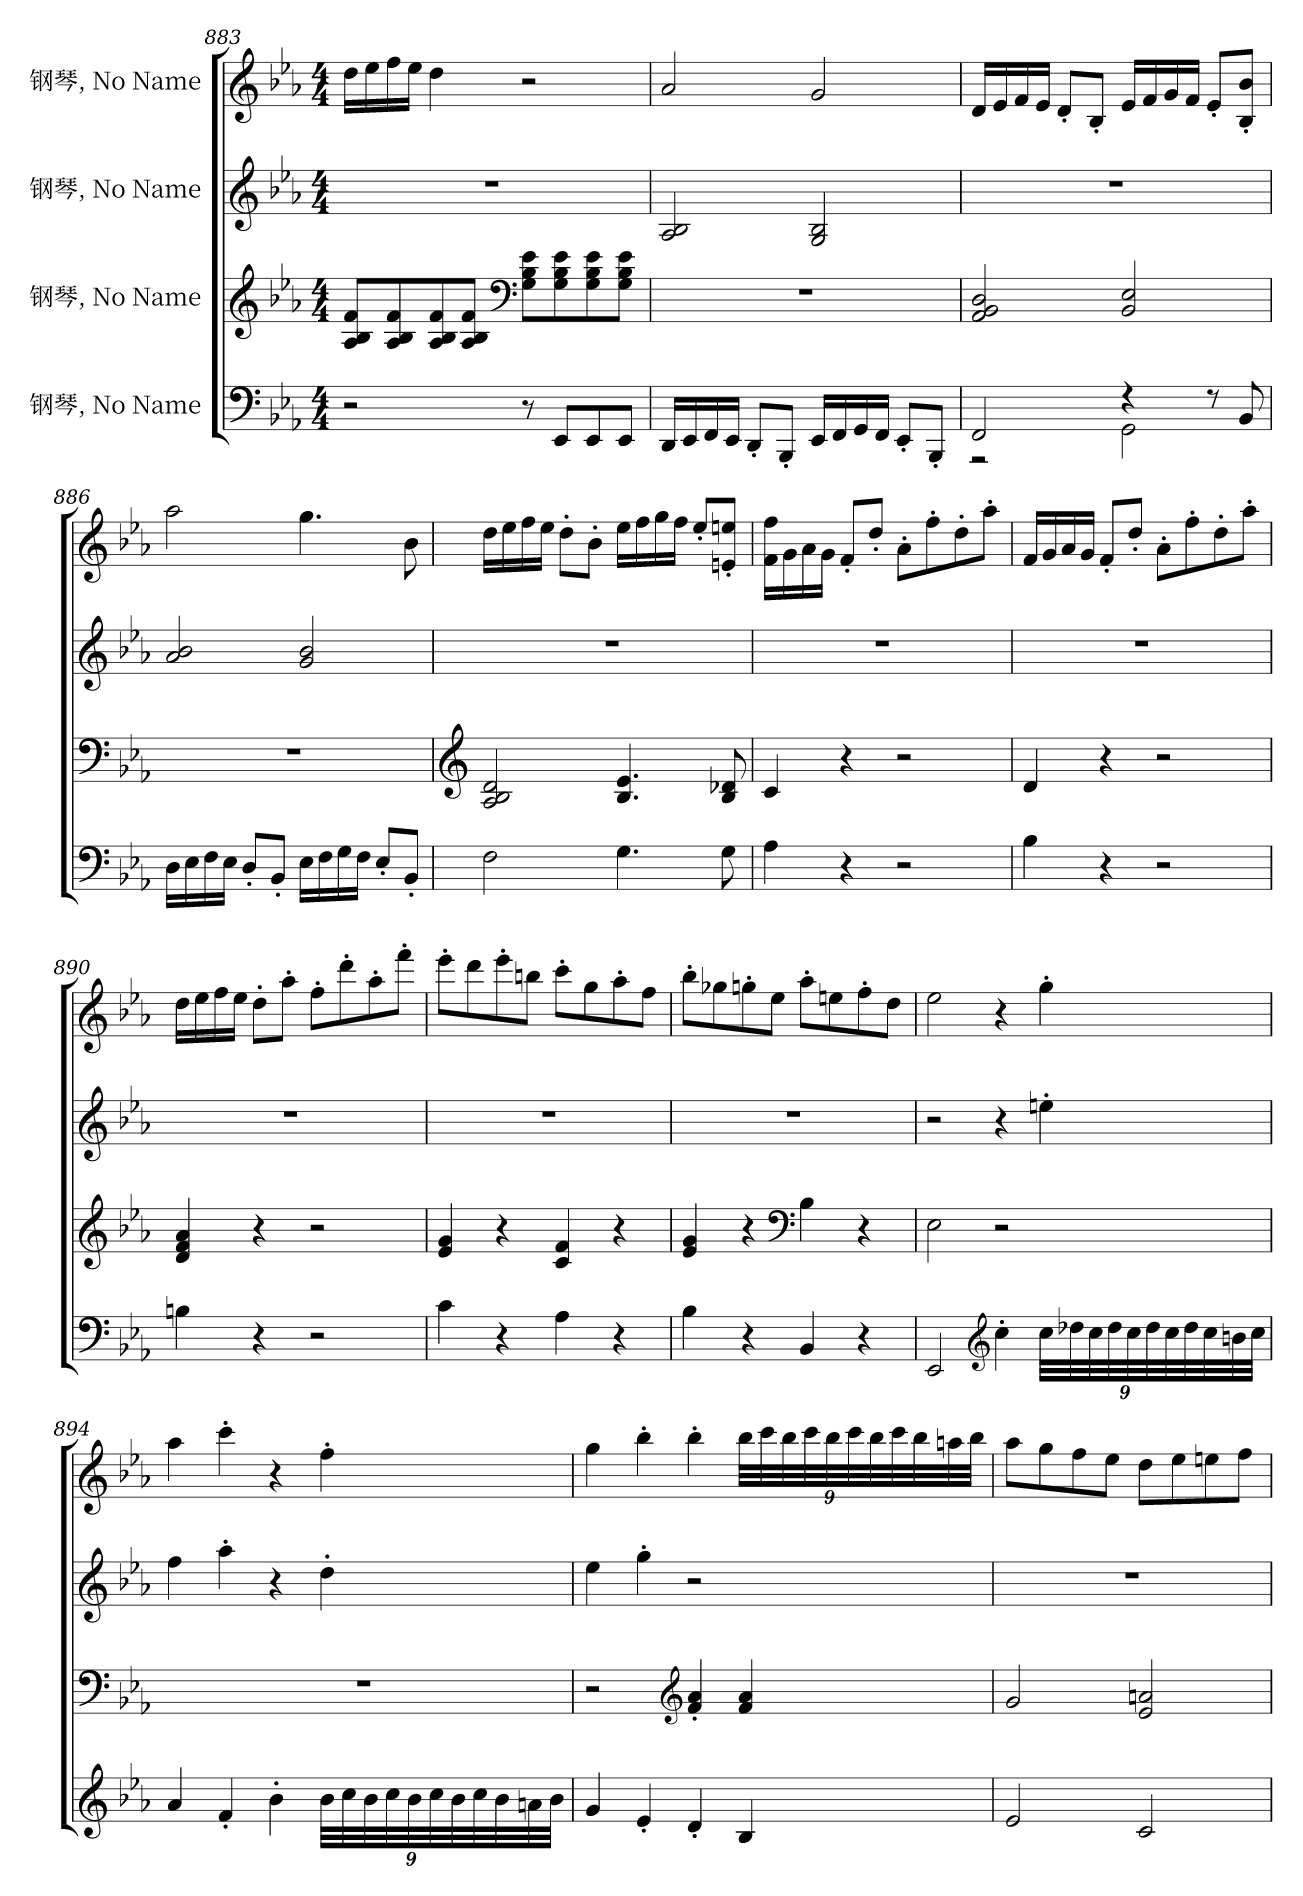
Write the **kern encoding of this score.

**kern	**kern	**kern	**kern
*part4	*part3	*part2	*part1
*staff4	*staff3	*staff2	*staff1
*I"钢琴, No Name	*I"钢琴, No Name	*I"钢琴, No Name	*I"钢琴, No Name
*clefF4	*clefG2	*clefG2	*clefG2
*k[b-e-a-]	*k[b-e-a-]	*k[b-e-a-]	*k[b-e-a-]
*M4/4	*M4/4	*M4/4	*M4/4
*MM161	*MM161	*MM161	*MM161
=883	=883	=883	=883
2r	8A-/ 8B-/ 8f/L	1r	16dd\LL
.	.	.	16ee-\
.	8A-/ 8B-/ 8f/	.	16ff\
.	.	.	16ee-\JJ
.	8A-/ 8B-/ 8f/	.	4dd\
.	8A-/ 8B-/ 8f/J	.	.
*	*clefF4	*	*
8r	8G\ 8B-\ 8e-\L	.	2r
8EE-/L	8G\ 8B-\ 8e-\	.	.
8EE-/	8G\ 8B-\ 8e-\	.	.
8EE-/J	8G\ 8B-\ 8e-\J	.	.
!!LO:LB:g=z
=884	=884	=884	=884
*	*	*	*MM161
16DD/LL	1r	2A-/ 2B-/	2a-/
16EE-/	.	.	.
16FF/	.	.	.
16EE-/JJ	.	.	.
8DD'/L	.	.	.
8BBB-'/J	.	.	.
*	*	*	*MM161
16EE-/LL	.	2G/ 2B-/	2g/
16FF/	.	.	.
16GG/	.	.	.
16FF/JJ	.	.	.
8EE-'/L	.	.	.
8BBB-'/J	.	.	.
=885	=885	=885	=885
*	*	*	*MM161
*^	*	*	*
2FF/	2r	2AA-/ 2BB-/ 2D/	1r	16d/LL
.	.	.	.	16e-/
.	.	.	.	16f/
.	.	.	.	16e-/JJ
.	.	.	.	8d'/L
.	.	.	.	8B-'/J
*	*	*	*	*MM161
4r	2GG\	2BB-/ 2E-/	.	16e-/LL
.	.	.	.	16f/
.	.	.	.	16g/
.	.	.	.	16f/JJ
8r	.	.	.	8e-'/L
8BB-/	.	.	.	8B-/' 8b-/'J
*v	*v	*	*	*
=886	=886	=886	=886
*	*	*	*MM161
16D\LL	1r	2a-/ 2b-/	2aa-\
16E-\	.	.	.
16F\	.	.	.
16E-\JJ	.	.	.
8D'/L	.	.	.
8BB-'/J	.	.	.
*	*	*	*MM161
16E-\LL	.	2g/ 2b-/	4.gg\
16F\	.	.	.
16G\	.	.	.
16F\JJ	.	.	.
8E-'/L	.	.	.
8BB-'/J	.	.	8b-\
!!LO:PB:g=z
=887	=887	=887	=887
*	*clefG2	*	*
*	*	*	*MM161
2F\	2A-/ 2B-/ 2d/	1r	16dd\LL
.	.	.	16ee-\
.	.	.	16ff\
.	.	.	16ee-\JJ
.	.	.	8dd'\L
.	.	.	8b-'\J
*	*	*	*MM161
4.G\	4.B-/ 4.e-/	.	16ee-\LL
.	.	.	16ff\
.	.	.	16gg\
.	.	.	16ff\JJ
.	.	.	8ee-'/L
8G\	8B-/ 8d-X/	.	8en/' 8een/'J
=888	=888	=888	=888
*	*	*	*MM161
4A-\	4c/	1r	16f\ 16ff\LL
.	.	.	16g\
.	.	.	16a-\
.	.	.	16g\JJ
4r	4r	.	8f'/L
.	.	.	8dd'/J
2r	2r	.	8a-'\L
.	.	.	8ff'\
.	.	.	8dd'\
*	*	*	*MM159
.	.	.	8aa-'\J
=889	=889	=889	=889
*	*	*	*MM161
4B-\	4d/	1r	16f/LL
.	.	.	16g/
.	.	.	16a-/
.	.	.	16g/JJ
4r	4r	.	8f'/L
.	.	.	8dd'/J
2r	2r	.	8a-'\L
.	.	.	8ff'\
.	.	.	8dd'\
*	*	*	*MM159
.	.	.	8aa-'\J
!!LO:LB:g=z
=890	=890	=890	=890
*	*	*	*MM161
4Bn\	4d/ 4f/ 4a-/	1r	16dd\LL
.	.	.	16ee-\
.	.	.	16ff\
.	.	.	16ee-\JJ
4r	4r	.	8dd'\L
.	.	.	8aa-'\J
2r	2r	.	8ff'\L
.	.	.	8ddd'\
.	.	.	8aa-'\
.	.	.	8fff'\J
=891	=891	=891	=891
4c\	4e-/ 4g/	1r	8eee-'\L
.	.	.	8ddd\
4r	4r	.	8eee-'\
.	.	.	8bbn\J
4A-\	4c/ 4f/	.	8ccc'\L
.	.	.	8gg\
4r	4r	.	8aa-'\
.	.	.	8ff\J
=892	=892	=892	=892
4B-\	4e-/ 4g/	1r	8bb-'\L
.	.	.	8gg-X\
4r	4r	.	8ggn'\
.	.	.	8ee-\J
*	*clefF4	*	*
4BB-/	4B-\	.	8aa-'\L
.	.	.	8een\
4r	4r	.	8ff'\
.	.	.	8dd\J
!!LO:LB:g=z
=893	=893	=893	=893
2EE-/	2E-\	2r	2ee-\
*clefG2	*	*	*
4cc'\	2r	4r	4r
*Xbrackettup	*	*	*
48cc\LLL	.	4een'\	4gg'\
48dd-X\	.	.	.
48cc\	.	.	.
48dd-\	.	.	.
48cc\	.	.	.
48dd-\	.	.	.
48cc\	.	.	.
48dd-\	.	.	.
48cc\	.	.	.
32bn\	.	.	.
32cc\JJJ	.	.	.
=894	=894	=894	=894
*	*	*	*MM158
4a-/	1r	4ff\	4aa-\
4f'/	.	4aa-'\	4ccc'\
4b-'\	.	4r	4r
48b-\LLL	.	4dd'\	4ff'\
48cc\	.	.	.
48b-\	.	.	.
48cc\	.	.	.
48b-\	.	.	.
48cc\	.	.	.
48b-\	.	.	.
48cc\	.	.	.
48b-\	.	.	.
32an\	.	.	.
32b-\JJJ	.	.	.
!!LO:PB:g=z
=895	=895	=895	=895
*	*	*	*MM158
4g/	2r	4ee-\	4gg\
4e-'/	.	4gg'\	4bb-'\
*	*clefG2	*	*
4d'/	4f/' 4a-/'	2r	4bb-'\
*	*	*	*Xbrackettup
4B-/	4f/ 4a-/	.	48bb-\LLL
.	.	.	48ccc\
.	.	.	48bb-\
.	.	.	48ccc\
.	.	.	48bb-\
.	.	.	48ccc\
.	.	.	48bb-\
.	.	.	48ccc\
.	.	.	48bb-\
*	*	*	*MM156
.	.	.	32aan\
.	.	.	32bb-\JJJ
=896	=896	=896	=896
*	*	*	*MM158
2e-/	2g/	1r	8aa-\L
.	.	.	8gg\
.	.	.	8ff\
.	.	.	8ee-\J
2c/	2e-/ 2an/	.	8dd\L
.	.	.	8ee-\
.	.	.	8een\
.	.	.	8ff\J
=	=	=	=
*-	*-	*-	*-
